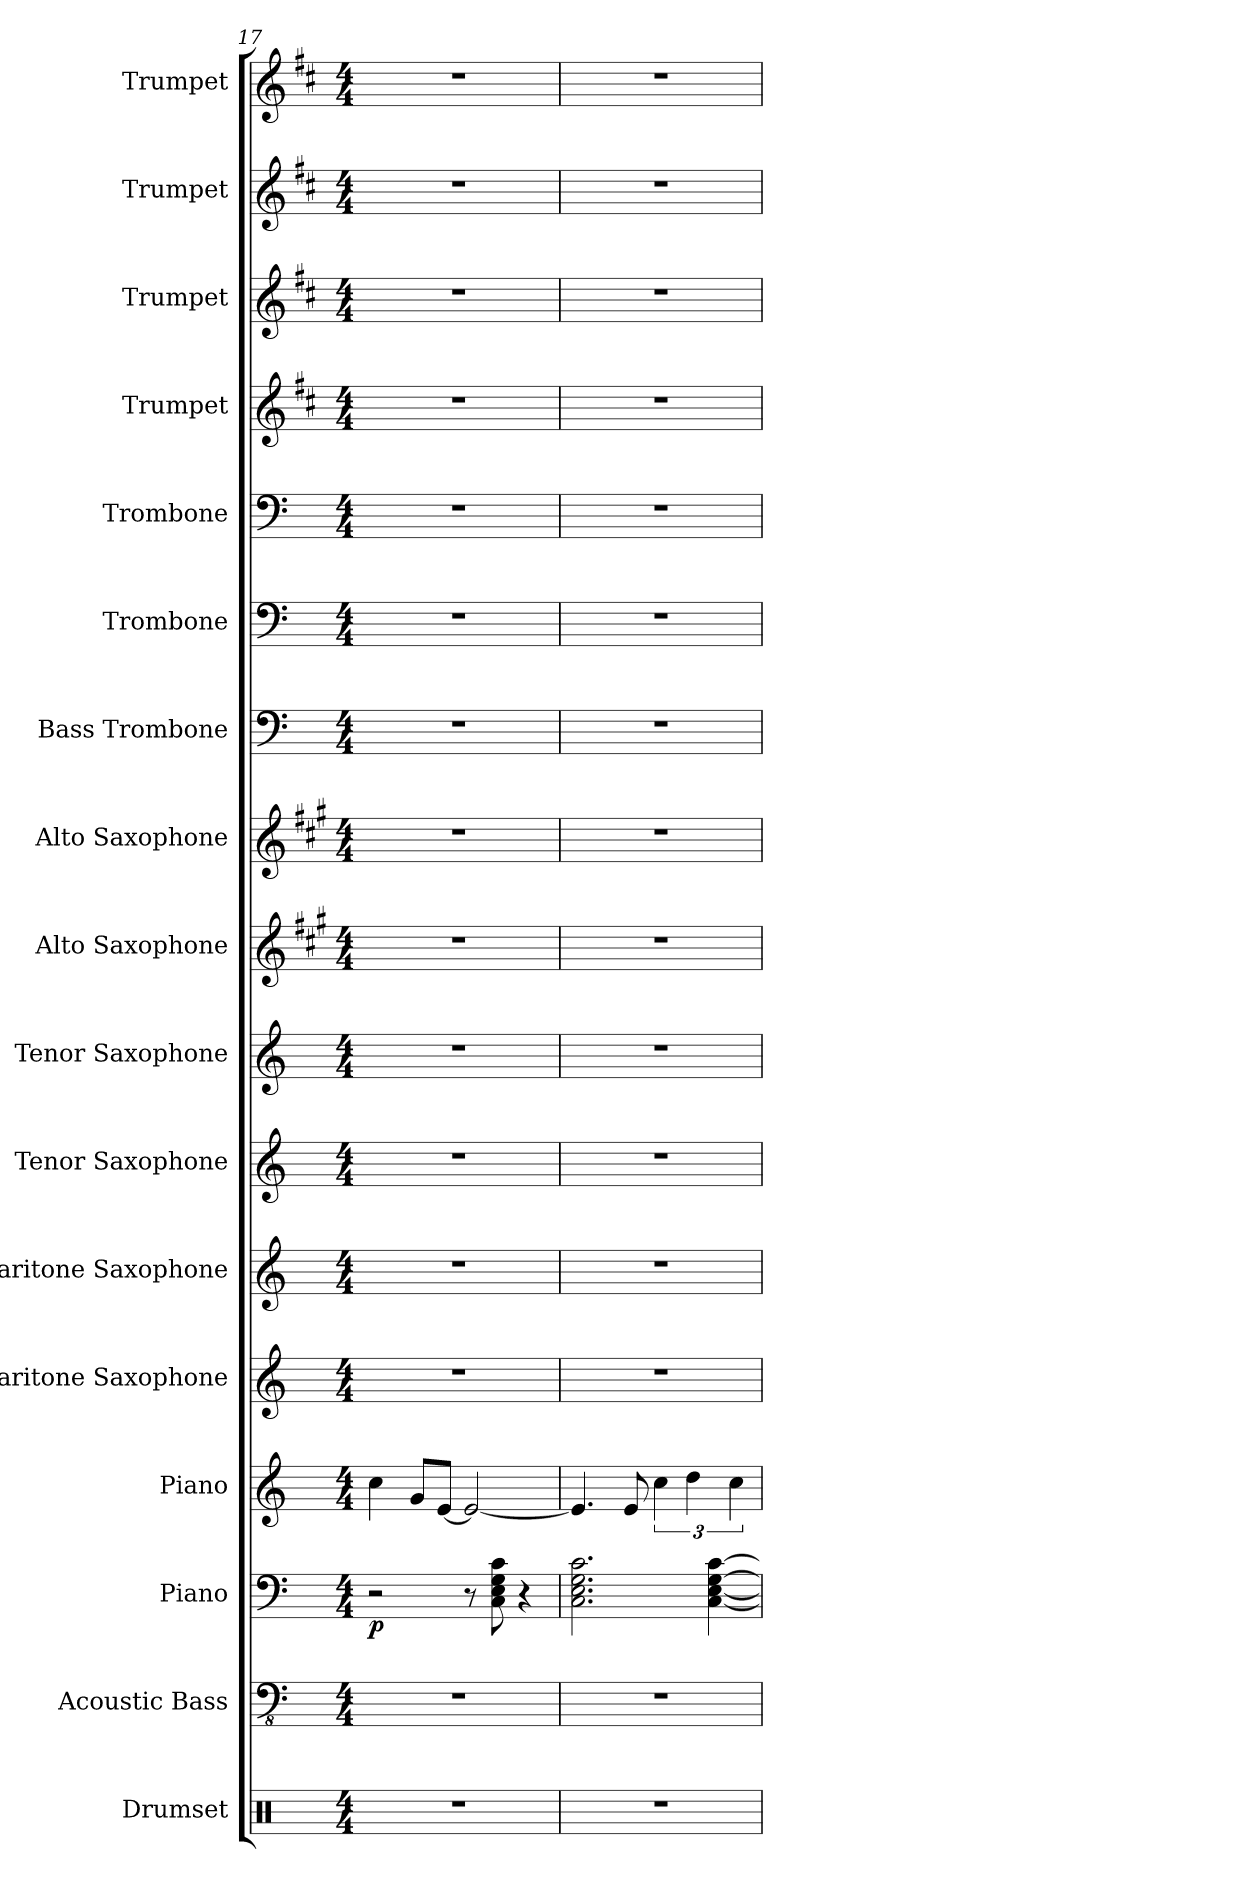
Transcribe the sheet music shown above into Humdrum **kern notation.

**kern	**kern	**kern	**dynam	**kern	**kern	**kern	**kern	**kern	**kern	**kern	**kern	**kern	**kern	**kern	**kern	**kern	**kern
*part17	*part16	*part15	*part15	*part14	*part13	*part12	*part11	*part10	*part9	*part8	*part7	*part6	*part5	*part4	*part3	*part2	*part1
*staff17	*staff16	*staff15	*staff15	*staff14	*staff13	*staff12	*staff11	*staff10	*staff9	*staff8	*staff7	*staff6	*staff5	*staff4	*staff3	*staff2	*staff1
*I"Drumset	*I"Acoustic Bass	*I"Piano	*	*I"Piano	*I"Baritone Saxophone	*I"Baritone Saxophone	*I"Tenor Saxophone	*I"Tenor Saxophone	*I"Alto Saxophone	*I"Alto Saxophone	*I"Bass Trombone	*I"Trombone	*I"Trombone	*I"Trumpet	*I"Trumpet	*I"Trumpet	*I"Trumpet
*I'Drs.	*I'Bass	*I'Pno.	*	*I'Pno.	*I'Bar. Sax.	*I'Bar. Sax.	*I'T. Sax.	*I'T. Sax.	*I'A. Sax.	*I'A. Sax.	*I'B. Tbn.	*I'Tbn.	*I'Tbn.	*I'Tpt.	*I'Tpt.	*I'Tpt.	*I'Tpt.
*clefX	*clefFv4	*clefF4	*	*clefG2	*clefG2	*clefG2	*clefG2	*clefG2	*clefG2	*clefG2	*clefF4	*clefF4	*clefF4	*clefG2	*clefG2	*clefG2	*clefG2
*	*	*	*	*	*ITrd12c21	*ITrd12c21	*ITrd8c14	*ITrd8c14	*ITrd5c9	*ITrd5c9	*	*	*	*ITrd1c2	*ITrd1c2	*ITrd1c2	*ITrd1c2
*k[]	*k[]	*k[]	*	*k[]	*k[]	*k[]	*k[]	*k[]	*k[]	*k[]	*k[]	*k[]	*k[]	*k[]	*k[]	*k[]	*k[]
*M4/4	*M4/4	*M4/4	*	*M4/4	*M4/4	*M4/4	*M4/4	*M4/4	*M4/4	*M4/4	*M4/4	*M4/4	*M4/4	*M4/4	*M4/4	*M4/4	*M4/4
*MM130	*MM130	*MM130	*	*MM130	*MM130	*MM130	*MM130	*MM130	*MM130	*MM130	*MM130	*MM130	*MM130	*MM130	*MM130	*MM130	*MM130
=17	=17	=17	=17	=17	=17	=17	=17	=17	=17	=17	=17	=17	=17	=17	=17	=17	=17
!	!	!	!LO:DY:b	!	!	!	!	!	!	!	!	!	!	!	!	!	!
1r	1r	2r	p	4cc\	1r	1r	1r	1r	1r	1r	1r	1r	1r	1r	1r	1r	1r
.	.	.	.	8g/L	.	.	.	.	.	.	.	.	.	.	.	.	.
.	.	.	.	[8e/J	.	.	.	.	.	.	.	.	.	.	.	.	.
.	.	8r	.	2e/_	.	.	.	.	.	.	.	.	.	.	.	.	.
.	.	8C\ 8E\ 8G\ 8c\	.	.	.	.	.	.	.	.	.	.	.	.	.	.	.
.	.	4r	.	.	.	.	.	.	.	.	.	.	.	.	.	.	.
=18	=18	=18	=18	=18	=18	=18	=18	=18	=18	=18	=18	=18	=18	=18	=18	=18	=18
1r	1r	2.C\ 2.E\ 2.G\ 2.c\	.	4.e/]	1r	1r	1r	1r	1r	1r	1r	1r	1r	1r	1r	1r	1r
.	.	.	.	8e/	.	.	.	.	.	.	.	.	.	.	.	.	.
.	.	.	.	6cc\	.	.	.	.	.	.	.	.	.	.	.	.	.
.	.	.	.	6dd\	.	.	.	.	.	.	.	.	.	.	.	.	.
.	.	[4C\ [4E\ [4G\ [4c\	.	.	.	.	.	.	.	.	.	.	.	.	.	.	.
.	.	.	.	6cc\	.	.	.	.	.	.	.	.	.	.	.	.	.
=	=	=	=	=	=	=	=	=	=	=	=	=	=	=	=	=	=
*-	*-	*-	*-	*-	*-	*-	*-	*-	*-	*-	*-	*-	*-	*-	*-	*-	*-
